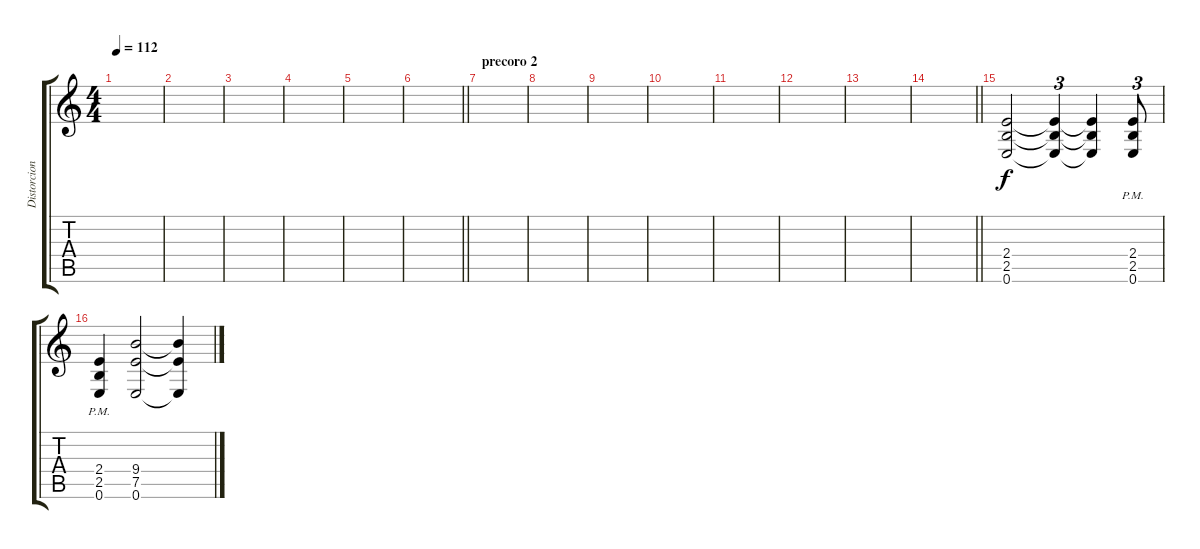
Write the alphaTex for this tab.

\track ("Distorcion" "Distorcion") {instrument distortionguitar}
\staff {score tabs}
\tuning (E4 B3 G3 D3 A2 E2) {hide}
\ts (4 4)
\tempo 112
\clef g2
\ks c
|
|
|
|
|
\barLineRight lightlight
|
\section ("" "precoro 2")
|
|
|
|
|
|
|
\barLineRight lightlight
|
(2.4 2.5 0.6).2 (2.4{t} 2.5{t} 0.6{t}).4{tu (3 2)} (2.4{t} 2.5{t} 0.6{t}).4 (2.4{pm} 2.5{pm} 0.6{pm}).8{tu (3 2)} |
(2.4{pm} 2.5{pm} 0.6{pm}).4 (9.4 7.5 0.6).2 (9.4{t} 7.5{t} 0.6{t}).4
